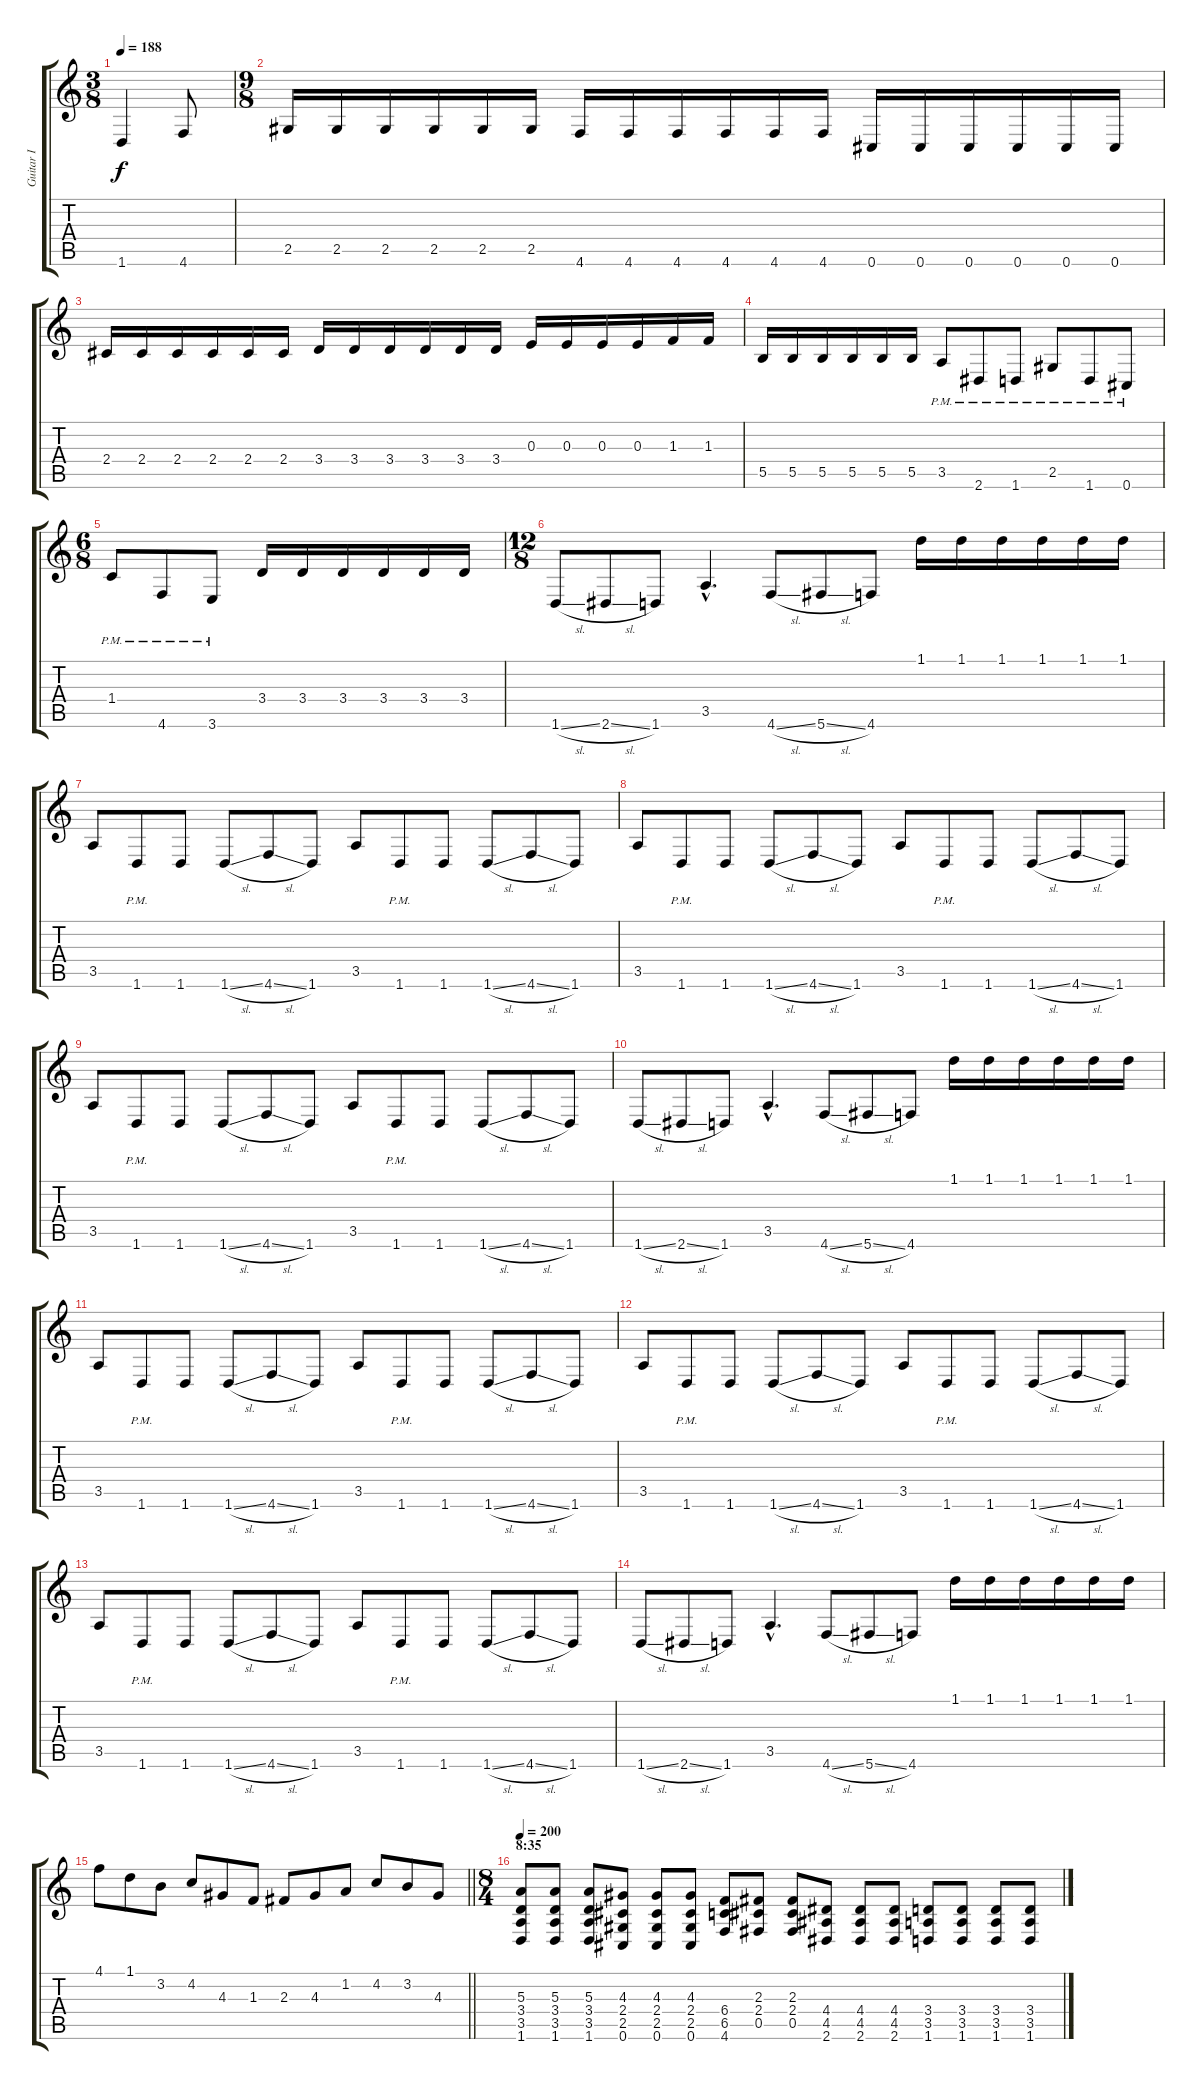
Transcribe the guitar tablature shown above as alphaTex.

\track ("Guitar I" "Guitar I") {instrument distortionguitar}
\staff {score tabs}
\tuning (Db4 Ab3 E3 B2 Gb2 Db2) {hide}
\ts (3 8)
\tempo 188
\clef g2
\ks c
1.6.4{dy f} 4.6.8 |
\ts (9 8)
2.5.16 2.5.16 2.5.16 2.5.16 2.5.16 2.5.16 4.6.16 4.6.16 4.6.16 4.6.16 4.6.16 4.6.16 0.6.16 0.6.16 0.6.16 0.6.16 0.6.16 0.6.16 |
2.4.16 2.4.16 2.4.16 2.4.16 2.4.16 2.4.16 3.4.16 3.4.16 3.4.16 3.4.16 3.4.16 3.4.16 0.3.16 0.3.16 0.3.16 0.3.16 1.3.16 1.3.16 |
5.5.16 5.5.16 5.5.16 5.5.16 5.5.16 5.5.16 3.5{pm}.8 2.6{pm}.8 1.6{pm}.8 2.5{pm}.8 1.6{pm}.8 0.6{pm}.8 |
\ts (6 8)
1.4{pm}.8 4.6{pm}.8 3.6{pm}.8 3.4.16 3.4.16 3.4.16 3.4.16 3.4.16 3.4.16 |
\ts (12 8)
1.6{sl}.8 2.6{sl}.8 1.6.8 3.5{hac}.4{d} 4.6{sl}.8 5.6{sl}.8 4.6.8 1.1.16 1.1.16 1.1.16 1.1.16 1.1.16 1.1.16 |
3.5.8 1.6{pm}.8 1.6.8 1.6{sl}.8 4.6{sl}.8 1.6.8 3.5.8 1.6{pm}.8 1.6.8 1.6{sl}.8 4.6{sl}.8 1.6.8 |
3.5.8 1.6{pm}.8 1.6.8 1.6{sl}.8 4.6{sl}.8 1.6.8 3.5.8 1.6{pm}.8 1.6.8 1.6{sl}.8 4.6{sl}.8 1.6.8 |
3.5.8 1.6{pm}.8 1.6.8 1.6{sl}.8 4.6{sl}.8 1.6.8 3.5.8 1.6{pm}.8 1.6.8 1.6{sl}.8 4.6{sl}.8 1.6.8 |
1.6{sl}.8 2.6{sl}.8 1.6.8 3.5{hac}.4{d} 4.6{sl}.8 5.6{sl}.8 4.6.8 1.1.16 1.1.16 1.1.16 1.1.16 1.1.16 1.1.16 |
3.5.8 1.6{pm}.8 1.6.8 1.6{sl}.8 4.6{sl}.8 1.6.8 3.5.8 1.6{pm}.8 1.6.8 1.6{sl}.8 4.6{sl}.8 1.6.8 |
3.5.8 1.6{pm}.8 1.6.8 1.6{sl}.8 4.6{sl}.8 1.6.8 3.5.8 1.6{pm}.8 1.6.8 1.6{sl}.8 4.6{sl}.8 1.6.8 |
3.5.8 1.6{pm}.8 1.6.8 1.6{sl}.8 4.6{sl}.8 1.6.8 3.5.8 1.6{pm}.8 1.6.8 1.6{sl}.8 4.6{sl}.8 1.6.8 |
1.6{sl}.8 2.6{sl}.8 1.6.8 3.5{hac}.4{d} 4.6{sl}.8 5.6{sl}.8 4.6.8 1.1.16 1.1.16 1.1.16 1.1.16 1.1.16 1.1.16 |
\barLineRight lightlight
4.1.8 1.1.8 3.2.8 4.2.8 4.3.8 1.3.8 2.3.8 4.3.8 1.2.8 4.2.8 3.2.8 4.3.8 |
\ts (8 4)
\section ("" "8:35")
\tempo 200
(5.3 3.4 3.5 1.6).8 (5.3 3.4 3.5 1.6).8 (5.3 3.4 3.5 1.6).8 (4.3 2.4 2.5 0.6).8 (4.3 2.4 2.5 0.6).8 (4.3 2.4 2.5 0.6).8 (6.4 6.5 4.6).8 (2.3 2.4 0.5).8 (2.3 2.4 0.5).8 (4.4 4.5 2.6).8 (4.4 4.5 2.6).8 (4.4 4.5 2.6).8 (3.4 3.5 1.6).8 (3.4 3.5 1.6).8 (3.4 3.5 1.6).8 (3.4 3.5 1.6).8
